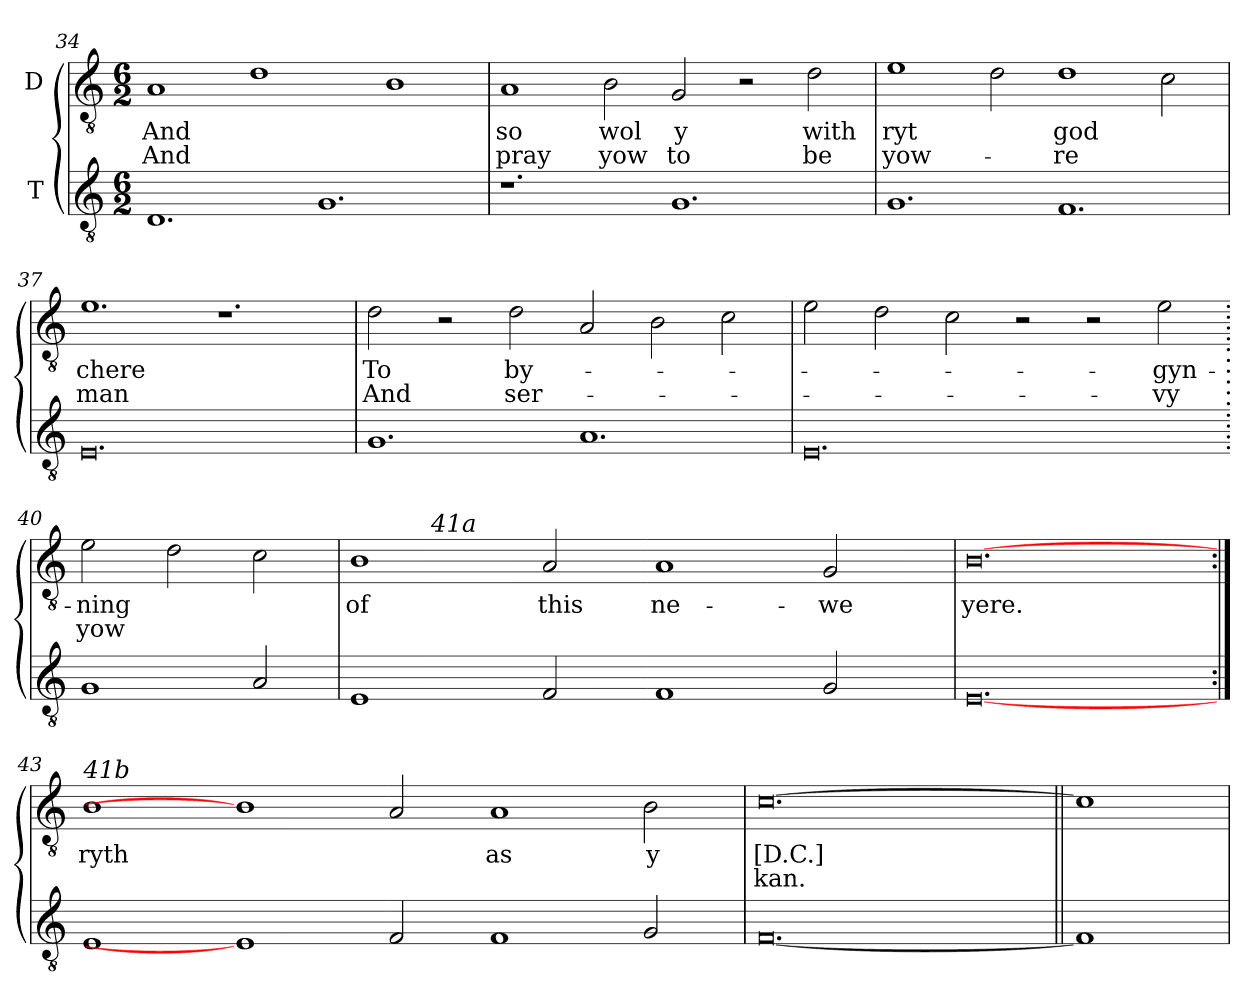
**kern	**kern	**text	**text
*part2	*part1	*part1	*part1
*staff2	*staff1	*staff1	*staff1
*I"T	*I"D	*	*
*clefGv2	*clefGv2	*	*
*ITrd7c12	*ITrd7c12	*	*
*k[]	*k[]	*	*
*C:	*C:	*	*
*M6/2	*M6/2	*	*
=34	=34	=34	=34
!	!	!LO:LY:b:color=#000000	!LO:LY:b:color=#000000
1.DDi/	1AAi/	And	And
.	1Di\	.	.
1.GGi/	.	.	.
.	1BBi/	.	.
=35	=35	=35	=35
!	!	!LO:LY:b:color=#000000	!LO:LY:b:color=#000000
1.r	1AAi/	so	pray
!	!	!LO:LY:b:color=#000000	!LO:LY:b:color=#000000
.	2BBi\	wol	yow
!	!	!LO:LY:b:color=#000000	!LO:LY:b:color=#000000
1.GGi/	2GGi/	y	to
.	2r	.	.
!	!	!LO:LY:b:color=#000000	!LO:LY:b:color=#000000
.	2Di\	with	be
!!LO:LB:g=z
=36	=36	=36	=36
!	!	!LO:LY:b:color=#000000	!LO:LY:b:color=#000000
1.GGi/	1Ei\	ryt	yow-
.	2Di\	.	.
!	!	!LO:LY:b:color=#000000	!LO:LY:b:color=#000000
1.FFi/	1Di\	god	-re
.	2Ci\	.	.
=37	=37	=37	=37
!	!	!LO:LY:b:color=#000000	!LO:LY:b:color=#000000
0.EEi/	1.Ei\	chere	man
.	1.r	.	.
=38	=38	=38	=38
!	!	!LO:LY:b:color=#000000	!LO:LY:b:color=#000000
1.GGi/	2Di\	To	And
.	2r	.	.
!	!	!LO:LY:b:color=#000000	!LO:LY:b:color=#000000
.	2Di\	by-	ser-
1.AAi/	2AAi/	.	.
.	2BBi\	.	.
.	2Ci\	.	.
=39	=39	=39	=39
0.EEi/	2Ei\	.	.
.	2Di\	.	.
.	2Ci\	.	.
.	2r	.	.
.	2r	.	.
!	!	!LO:LY:b:color=#000000	!LO:LY:b:color=#000000
.	2Ei\	-gyn-	-vy
!!LO:LB:g=z
=40.	=40.	=40.	=40.
!	!	!LO:LY:b:color=#000000	!LO:LY:b:color=#000000
1GGi/	2Ei\	-ning	yow
.	2Di\	.	.
2AAi/	2Ci\	.	.
=41	=41	=41	=41
!	!	!LO:LY:b:color=#000000	!
*	*^	*	*
1EEi/	1BBi/	8ryy	of	.
.	.	16ryy	.	.
.	.	32ryy	.	.
.	.	512.ryy	.	.
!	!	!LO:TX:a:i:t=41a	!	!
.	.	1ryy	.	.
!	!	!	!LO:LY:b:color=#000000	!
2FFi/	2AAi/	.	this	.
.	.	1ryy	.	.
!	!	!	!LO:LY:b:color=#000000	!
1FFi/	1AAi/	.	ne-	.
.	.	2ryy	.	.
!	!	!	!LO:LY:b:color=#000000	!
2GGi/	2GGi/	.	-we	.
.	.	4ryy	.	.
.	.	64ryy	.	.
.	.	128ryy	.	.
.	.	256ryy	.	.
.	.	1024ryy	.	.
*	*v	*v	*	*
=42	=42	=42	=42
*	*^	*	*
!	!	!	!LO:LY:b:color=#000000	!
*	*v	*v	*	*
[0.EEi/	[0.BBi\	yere.	.
=43:|!	=43:|!	=43:|!	=43:|!
!	!LO:TX:a:i:t=41b	!	!
!	!	!LO:LY:b:color=#000000	!
1EEi/	1BBi/	ryth	.
1EEi/]	1BBi\]	.	.
2FFi/	2AAi/	.	.
!	!	!LO:LY:b:color=#000000	!
1FFi/	1AAi/	as	.
!	!	!LO:LY:b:color=#000000	!
2GGi/	2BBi\	y	.
=44	=44	=44	=44
!	!	!LO:LY:a:color=#000000	!LO:LY:b:color=#000000
[0.FFi/	[0.Ci\	[D.C.]	kan.
=45||	=45||	=45||	=45||
1FFi/]	1Ci\]	.	.
=	=	=	=
*-	*-	*-	*-
